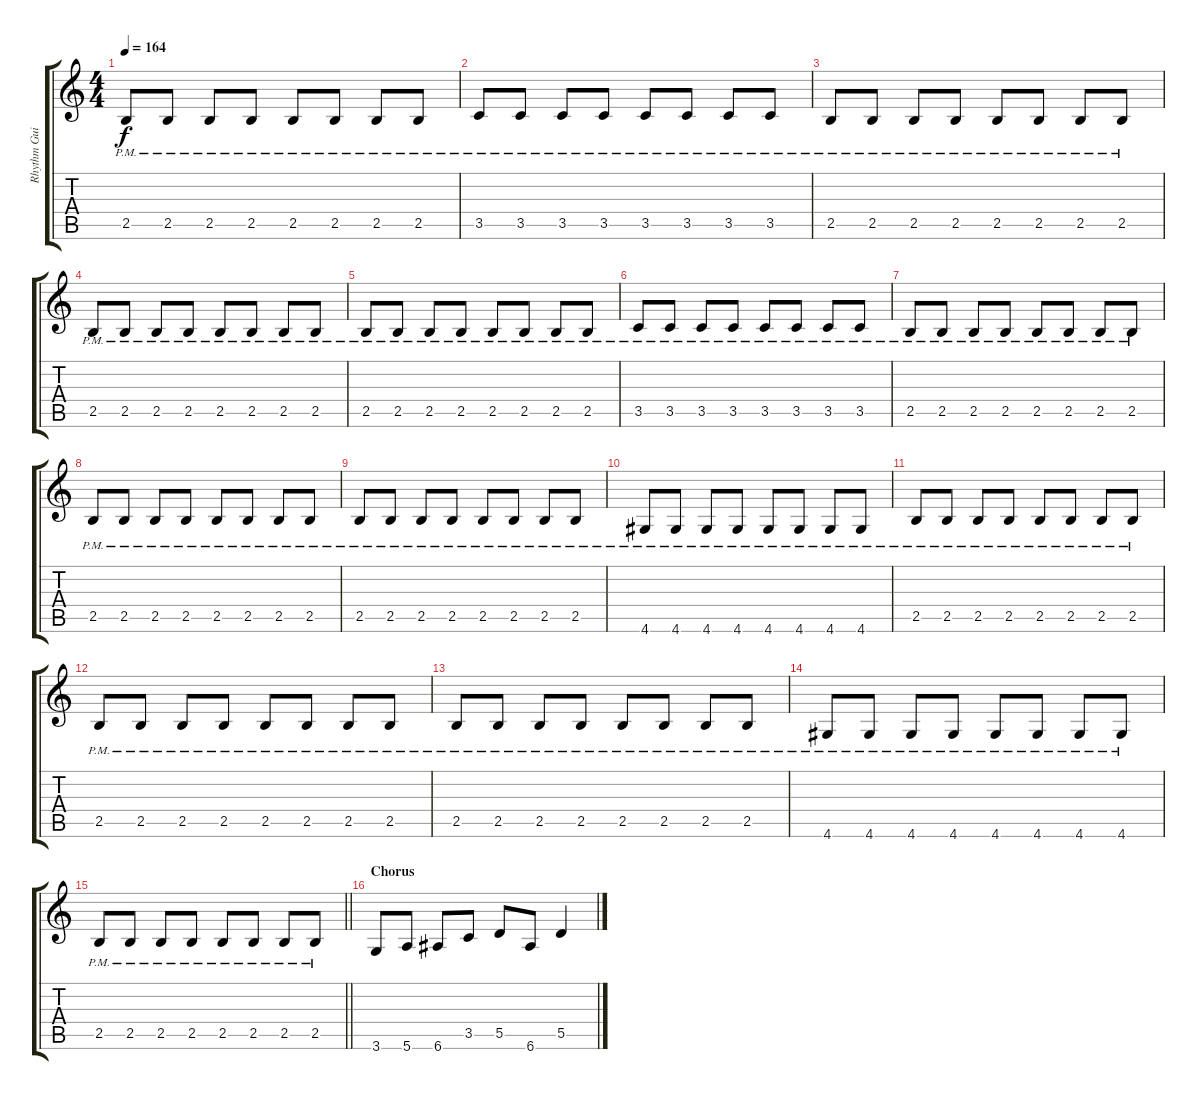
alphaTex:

\track ("Rhythm Guitar (Ritchie Blackmore)" "Rhythm Gui") {instrument overdrivenguitar}
\staff {score tabs}
\tuning (E4 B3 G3 D3 A2 E2) {hide}
\ts (4 4)
\tempo 164
\clef g2
\ks c
2.5{pm}.8{dy f} 2.5{pm}.8 2.5{pm}.8 2.5{pm}.8 2.5{pm}.8 2.5{pm}.8 2.5{pm}.8 2.5{pm}.8 |
3.5{pm}.8 3.5{pm}.8 3.5{pm}.8 3.5{pm}.8 3.5{pm}.8 3.5{pm}.8 3.5{pm}.8 3.5{pm}.8 |
2.5{pm}.8 2.5{pm}.8 2.5{pm}.8 2.5{pm}.8 2.5{pm}.8 2.5{pm}.8 2.5{pm}.8 2.5{pm}.8 |
2.5{pm}.8 2.5{pm}.8 2.5{pm}.8 2.5{pm}.8 2.5{pm}.8 2.5{pm}.8 2.5{pm}.8 2.5{pm}.8 |
2.5{pm}.8 2.5{pm}.8 2.5{pm}.8 2.5{pm}.8 2.5{pm}.8 2.5{pm}.8 2.5{pm}.8 2.5{pm}.8 |
3.5{pm}.8 3.5{pm}.8 3.5{pm}.8 3.5{pm}.8 3.5{pm}.8 3.5{pm}.8 3.5{pm}.8 3.5{pm}.8 |
2.5{pm}.8 2.5{pm}.8 2.5{pm}.8 2.5{pm}.8 2.5{pm}.8 2.5{pm}.8 2.5{pm}.8 2.5{pm}.8 |
2.5{pm}.8 2.5{pm}.8 2.5{pm}.8 2.5{pm}.8 2.5{pm}.8 2.5{pm}.8 2.5{pm}.8 2.5{pm}.8 |
2.5{pm}.8 2.5{pm}.8 2.5{pm}.8 2.5{pm}.8 2.5{pm}.8 2.5{pm}.8 2.5{pm}.8 2.5{pm}.8 |
4.6{pm}.8 4.6{pm}.8 4.6{pm}.8 4.6{pm}.8 4.6{pm}.8 4.6{pm}.8 4.6{pm}.8 4.6{pm}.8 |
2.5{pm}.8 2.5{pm}.8 2.5{pm}.8 2.5{pm}.8 2.5{pm}.8 2.5{pm}.8 2.5{pm}.8 2.5{pm}.8 |
2.5{pm}.8 2.5{pm}.8 2.5{pm}.8 2.5{pm}.8 2.5{pm}.8 2.5{pm}.8 2.5{pm}.8 2.5{pm}.8 |
2.5{pm}.8 2.5{pm}.8 2.5{pm}.8 2.5{pm}.8 2.5{pm}.8 2.5{pm}.8 2.5{pm}.8 2.5{pm}.8 |
4.6{pm}.8 4.6{pm}.8 4.6{pm}.8 4.6{pm}.8 4.6{pm}.8 4.6{pm}.8 4.6{pm}.8 4.6{pm}.8 |
\barLineRight lightlight
2.5{pm}.8 2.5{pm}.8 2.5{pm}.8 2.5{pm}.8 2.5{pm}.8 2.5{pm}.8 2.5{pm}.8 2.5{pm}.8 |
\section ("" "Chorus")
3.6.8 5.6.8 6.6.8 3.5.8 5.5.8 6.6.8 5.5.4
